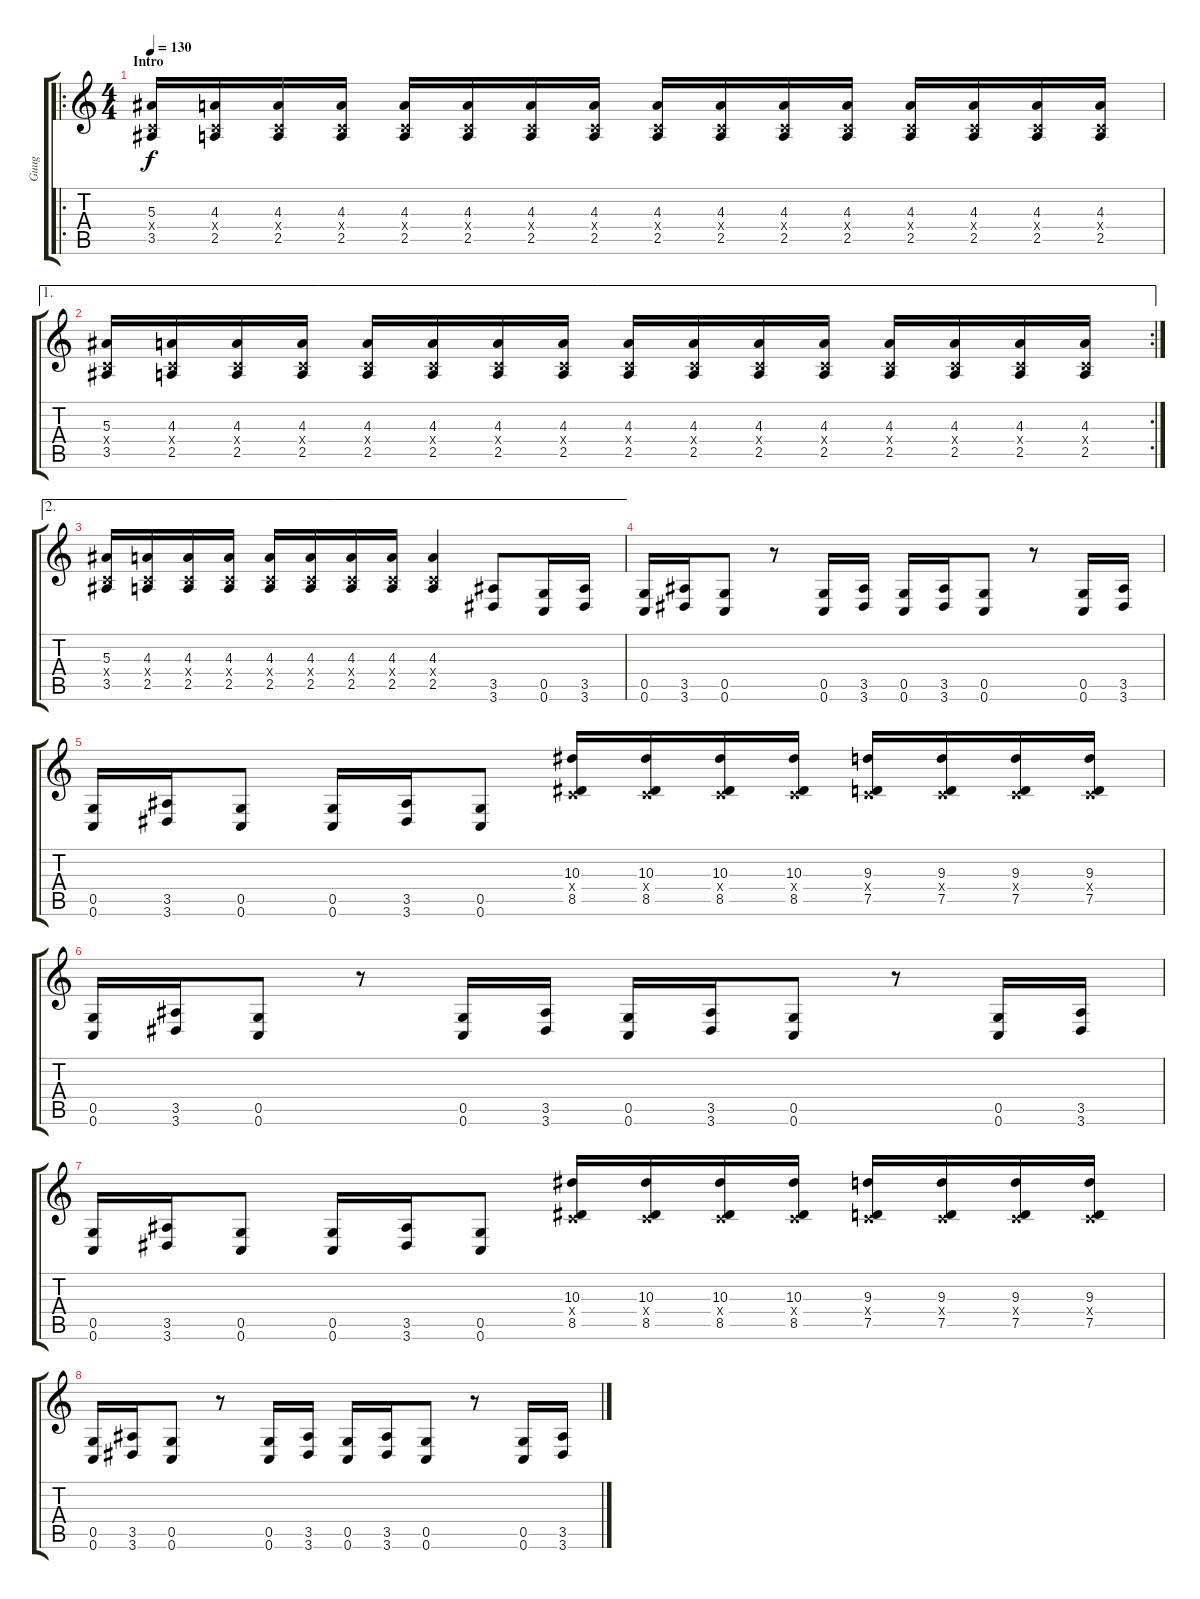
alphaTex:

\track ("Guug" "Guug") {instrument distortionguitar}
\staff {score tabs}
\tuning (D4 A3 F3 C3 G2 C2) {hide}
\ro
\ts (4 4)
\section ("" "Intro")
\tempo 130
\clef g2
\ks c
(5.3 0.4{x} 3.5).16{dy f instrument distortionguitar} (4.3 0.4{x} 2.5).16 (4.3 0.4{x} 2.5).16 (4.3 0.4{x} 2.5).16 (4.3 0.4{x} 2.5).16 (4.3 0.4{x} 2.5).16 (4.3 0.4{x} 2.5).16 (4.3 0.4{x} 2.5).16 (4.3 0.4{x} 2.5).16 (4.3 0.4{x} 2.5).16 (4.3 0.4{x} 2.5).16 (4.3 0.4{x} 2.5).16 (4.3 0.4{x} 2.5).16 (4.3 0.4{x} 2.5).16 (4.3 0.4{x} 2.5).16 (4.3 0.4{x} 2.5).16 |
\ae 1
\rc 2
(5.3 0.4{x} 3.5).16 (4.3 0.4{x} 2.5).16 (4.3 0.4{x} 2.5).16 (4.3 0.4{x} 2.5).16 (4.3 0.4{x} 2.5).16 (4.3 0.4{x} 2.5).16 (4.3 0.4{x} 2.5).16 (4.3 0.4{x} 2.5).16 (4.3 0.4{x} 2.5).16 (4.3 0.4{x} 2.5).16 (4.3 0.4{x} 2.5).16 (4.3 0.4{x} 2.5).16 (4.3 0.4{x} 2.5).16 (4.3 0.4{x} 2.5).16 (4.3 0.4{x} 2.5).16 (4.3 0.4{x} 2.5).16 |
\ae 2
(5.3 0.4{x} 3.5).16 (4.3 0.4{x} 2.5).16 (4.3 0.4{x} 2.5).16 (4.3 0.4{x} 2.5).16 (4.3 0.4{x} 2.5).16 (4.3 0.4{x} 2.5).16 (4.3 0.4{x} 2.5).16 (4.3 0.4{x} 2.5).16 (4.3 0.4{x} 2.5).4 (3.5 3.6).8 (0.5 0.6).16 (3.5 3.6).16 |
(0.5 0.6).16 (3.5 3.6).16 (0.5 0.6).8 r.8 (0.5 0.6).16 (3.5 3.6).16 (0.5 0.6).16 (3.5 3.6).16 (0.5 0.6).8 r.8 (0.5 0.6).16 (3.5 3.6).16 |
(0.5 0.6).16 (3.5 3.6).16 (0.5 0.6).8 (0.5 0.6).16 (3.5 3.6).16 (0.5 0.6).8 (10.3 0.4{x} 8.5).16 (10.3 0.4{x} 8.5).16 (10.3 0.4{x} 8.5).16 (10.3 0.4{x} 8.5).16 (9.3 0.4{x} 7.5).16 (9.3 0.4{x} 7.5).16 (9.3 0.4{x} 7.5).16 (9.3 0.4{x} 7.5).16 |
(0.5 0.6).16 (3.5 3.6).16 (0.5 0.6).8 r.8 (0.5 0.6).16 (3.5 3.6).16 (0.5 0.6).16 (3.5 3.6).16 (0.5 0.6).8 r.8 (0.5 0.6).16 (3.5 3.6).16 |
(0.5 0.6).16 (3.5 3.6).16 (0.5 0.6).8 (0.5 0.6).16 (3.5 3.6).16 (0.5 0.6).8 (10.3 0.4{x} 8.5).16 (10.3 0.4{x} 8.5).16 (10.3 0.4{x} 8.5).16 (10.3 0.4{x} 8.5).16 (9.3 0.4{x} 7.5).16 (9.3 0.4{x} 7.5).16 (9.3 0.4{x} 7.5).16 (9.3 0.4{x} 7.5).16 |
(0.5 0.6).16 (3.5 3.6).16 (0.5 0.6).8 r.8 (0.5 0.6).16 (3.5 3.6).16 (0.5 0.6).16 (3.5 3.6).16 (0.5 0.6).8 r.8 (0.5 0.6).16 (3.5 3.6).16
